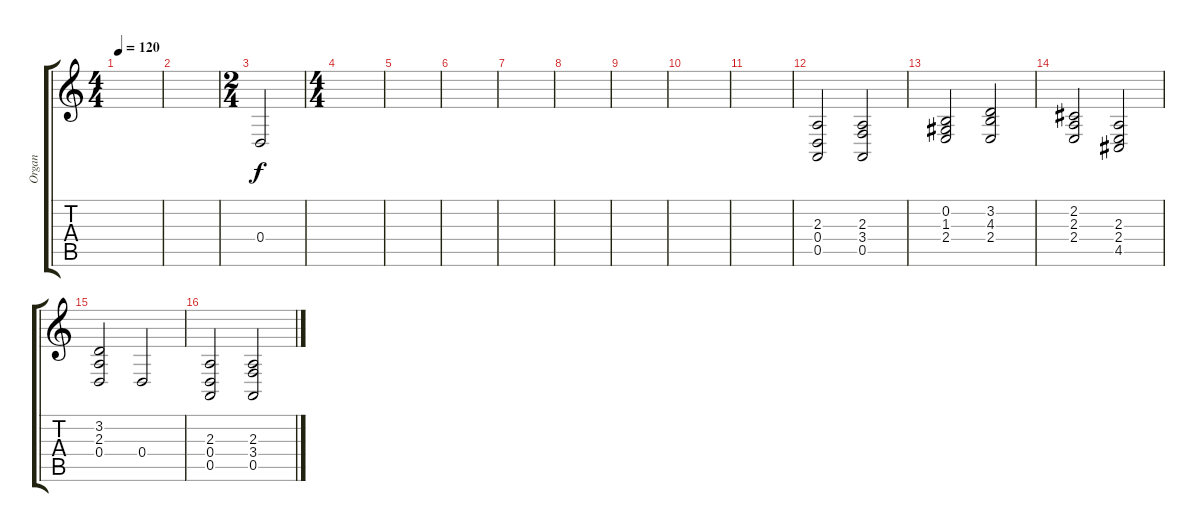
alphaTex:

\track ("Organ" "Organ") {instrument drawbarorgan}
\staff {score tabs}
\tuning (E4 B3 G3 D3 A2 E2) {hide}
\ts (4 4)
\tempo 120
\clef g2
\ks c
|
|
\ts (2 4)
0.4.2 |
\ts (4 4)
|
|
|
|
|
|
|
|
(2.3 0.4 0.5).2 (2.3 3.4 0.5).2 |
(0.2 1.3 2.4).2 (3.2 4.3 2.4).2 |
(2.2 2.3 2.4).2 (2.3 2.4 4.5).2 |
(3.2 2.3 0.4).2 0.4.2 |
(2.3 0.4 0.5).2 (2.3 3.4 0.5).2
